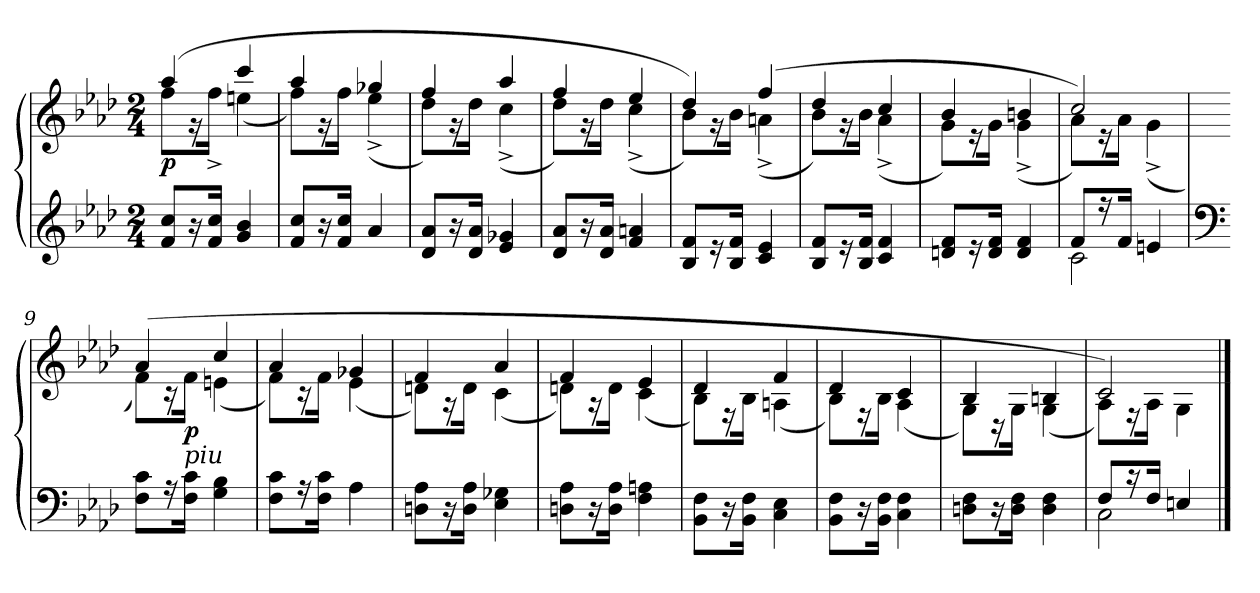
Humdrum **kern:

**kern	**kern	**dynam
*part1	*part1	*part1
*staff2	*staff1	*staff1/2
*clefG2	*clefG2	*
*k[b-e-a-d-]	*k[b-e-a-d-]	*
*A-:	*A-:	*
*M2/4	*M2/4	*
=1	=1	=1
*	*^	*
!	!	!	!LO:DY:b
8f/ 8cc/L	(>4aa->>/	8ff\L	p
16r	.	16r	.
16f/ 16cc/Jk	.	16ff^<\Jk	.
4g/ 4b-/	4ccc/	(<4een\	.
=2	=2	=2	=2
8f/ 8cc/L	4aa-/	8ff\L)	.
16r	.	16r	.
16f/ 16cc/Jk	.	16ff>\Jk	.
4a-</	4gg-X>>/	(<4ee-^<\	.
=3	=3	=3	=3
8d-/ 8a-/L	4ff/	8dd-\L)	.
16r	.	16r	.
16d-/<< 16a-/<<Jk	.	16dd->\Jk	.
4e-/<< 4g-X/<<	4aa-/	(<4cc^<\	.
=4	=4	=4	=4
8d-/ 8a-/L	4ff/	8dd-\L)	.
16r	.	16r	.
16d-/<< 16a-/<<Jk	.	16dd-\Jk	.
4f/ 4an/	4ee->>/	(<4cc^<\	.
!!LO:LB:g=z	!!
=5	=5	=5	=5
8B-/ 8f/L	4dd->>/)	8b-\L)	.
16r	.	16r	.
16B-/<< 16f/<<Jk	.	16b-\Jk	.
4c/ 4e-/	(>4ff/	(<4an^<\	.
=6	=6	=6	=6
8B-/ 8f/L	4dd-/	8b-\L)	.
16r	.	16r	.
16B-/ 16f/Jk	.	16b->\Jk	.
4c/ 4f/	4cc/	(<4a-^<\	.
=7	=7	=7	=7
8dn/ 8f/L	4b->/	8g\L)	.
16r	.	16r	.
16d/ 16f/Jk	.	16g\Jk	.
4d/ 4f/	4bn>/	(<4g^<\	.
=8	=8	=8	=8
*^	*	*	*
8f/L	2c\	2cc>/)	8a-\L)	.
16r	.	.	16r	.
16f/Jk	.	.	16a-\Jk	.
4en/	.	.	(<4g^<\	.
*v	*v	*	*	*
!!LO:LB:g=z	!!
=9	=9	=9	=9
*clefF4	*	*	*
8F\ 8c\L	(>4a-/	8f\L)	.
16r	.	16r	.
!	!	!LO:TX:b:i:t=piu	!
!	!	!	!LO:DY:b
16F\ 16c\Jk	.	16f\Jk	p
4G\ 4B-\	4cc/	(<4en\	.
=10	=10	=10	=10
8F\ 8c\L	4a-/	8f\L)	.
16r	.	16r	.
16F\ 16c\Jk	.	16f\Jk	.
4A-<\	4g-X>>/	(<4e-\	.
=11	=11	=11	=11
8Dn\ 8A-\L	4f/	8dn\L)	.
16r	.	16r	.
16D\ 16A-\Jk	.	16d>\Jk	.
4E-\ 4G-X\	4a-/	(<4c\	.
=12	=12	=12	=12
8Dn\ 8A-\L	4f/	8dn\L)	.
16r	.	16r	.
16D\ 16A-\Jk	.	16d\Jk	.
4F\ 4An\	4e->>/	(<4c\	.
!!LO:LB:g=z	!!
=13	=13	=13	=13
8BB-\ 8F\L	4d->>/	8B-\L)	.
16r	.	16r	.
16BB-\<< 16F\<<Jk	.	16B-\Jk	.
4C\ 4E-\	4f/	(<4An\	.
=14	=14	=14	=14
8BB-\ 8F\L	4d-/	8B-\L)	.
16r	.	16r	.
16BB-\ 16F\Jk	.	16B->\Jk	.
4C\ 4F\	4c/	(<4A-\	.
=15	=15	=15	=15
8Dn\ 8F\L	4B-/	8G\L)	.
16r	.	16r	.
16D\ 16F\Jk	.	16G\Jk	.
4D\ 4F\	4Bn>/	(<4G\	.
=16	=16	=16	=16
*^	*	*	*
8F/L	2C\	2c>>/)	8A-\L)	.
16r	.	.	16r	.
16F/Jk	.	.	16A-\Jk	.
4En/	.	.	4G\	.
*v	*v	*	*	*
*	*v	*v	*
==	==	==
*-	*-	*-
